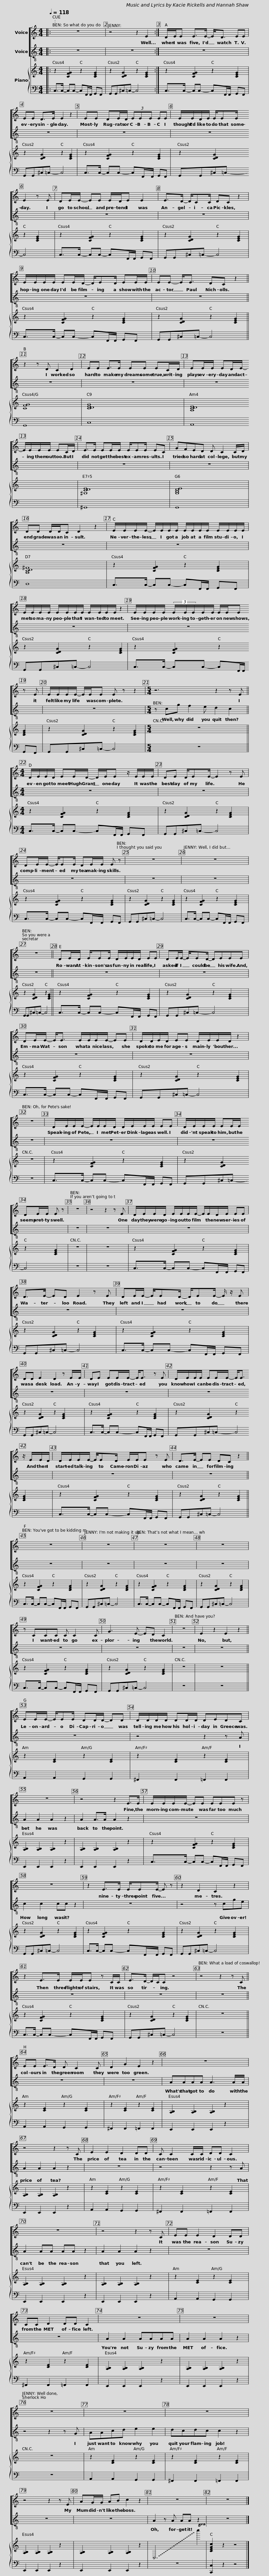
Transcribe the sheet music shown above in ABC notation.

X:1
%%score [ 1 2 ] { 3 | 4 }
L:1/8
Q:1/4=118
M:4/4
I:linebreak $
K:C
V:1 treble
V:2 treble-8
V:3 treble
V:4 bass
V:1
|: z8 | z4 z2 E2 :| D/E/E E>E- E<D EE | EE D>E E2 z2 |$ EE DE/D/ (3EEE EE | %5
 E/E/D/E/ E/EE/ E2 z E | DE/E/- EE E/D/E E2 |$ E>D- D/CC/ DC z2 | E/E/E/E/ EE/D/- D/ED/ EE/E/ | EE- E<E DC z2 ||$ %10
 z2 z D C2 D2 | EE E>E EE EC/D/ | EE/E/ ED/E/- E/E/E/E/ EC/D/ |$ E>E EE/E/ E/EE/ EC | GFED D C2 C/D/ | %15
 DD D/D/C D2 z2 |$ E/E/E/E/- E/E/E/E/ E/E/E/E/ E/E/E/E/ | E/E/E/E/ E/E/E/E/ E/E/E/E/ z2 |$ E/E/E/E/ (3E/E/E/E/E/ E/E/E z E | E/E/E/E/- E/E/E E z z2 |$ %20
[M:5/4] z6 z2 z E ||[M:4/4] D/E/E/D/ EE/D/- D/E/E z/ E/E/E/ |$ DE D/EE/- E2 z E | DE/E/- E/EE/ DE/E/ E z | z8 | %25
 z8 |$ z8 || DE/D/ E/EE/ D/E/E/D/ EE | DE/E/- E/ED/- DEEE |$ DE/E/- E<E E/E/E/E/- EE | %30
 D/D/E/D/ EE D/E/E/D/ z2 | z8 |$ D/E/E/E/- E/E/E/D/ D/E/E/E/ EE | D/E/E/E/ EE/E/ DE/E/ E z | z8 |$ %35
 z4 z2 z E | D/E/E/D/ E/E/E/E/- E/E/D/E/ EE | D>E- ED E2 z E |$ DE/E/- E/ED/- D/EE/- E/ z/ E | DD E2 D2 z E/E/ | %40
 DE EE/E/- E<E z E |$ D/E/E/E/ EE/E/- E<E z/ E/E/D/ | D/E/E/E/- E/ED/ E/E/E z E | D>E- EE DC z2 ||$ z8 | %45
 z8 | z8 | z8 | z CCC C C2 C |$ G3 E- ED C2 | %50
 z8 | E2 z2 E2 z2 || EE/E/- E/EE/ DD/D/- DD |$ D/D/D/D/ DD/D/ DEDC | z8 | %55
 z4 z2 E>E |$ E/E/E/E/- EE EEE z | z8 | z2 E>E E/EE/- E z |$ z2 D2 C2 z2 | %60
 z2 E>E E/E/E z C/C/ | E>D- D/C/C z4 | z4 z2 z C ||$ EE E>D D C2 C | D2 G2 E2 z2 | %65
 z8 | z4 z2 z C |$ E2 E2 D2 DD | C C2 C/C/ DD C2 | z8 | %70
 z4 z2 z C | EE E2 D2 DD |$ CC D2 DD C2 | z8 | z8 | %75
 z8 |$ z8 | z8 | z4 z2 z E | AG/G/ AB c2 z2 |$ %80
 z8 | z8 |] %82
V:2
|: z8 | z8 :| z8 | z8 |$ z8 | %5
 z8 | z8 |$ z8 | z8 | z8 ||$ %10
 z8 | z8 | z8 |$ z8 | z8 | %15
 z8 |$ z8 | z8 |$ z8 | z8 |$ %20
[M:5/4] z cg f2 e d2 c2 ||[M:4/4] z8 |$ z8 | z8 | z8 | %25
 z8 |$ z8 || z8 | z8 |$ z8 | %30
 z8 | z8 |$ z8 | z8 | z8 |$ %35
 z8 | z8 | z8 |$ z8 | z8 | %40
 z8 |$ z8 | z8 | z8 ||$ z8 | %45
 z8 | z8 | z8 | z8 |$ z8 | %50
 z8 | z8 || z8 |$ z4 z2 z A | A2 A2 A2 z2 | %55
 A2 A>A A2 z2 |$ z8 | c2 c2 cc z2 | z8 |$ z4 z cge | %60
 z8 | z8 | z8 ||$ z8 | z8 | %65
 AAAA A3 A/A/ | A2 A2 A2 z2 |$ z8 | z4 z2 z A | A2 AA AA z2 | %70
 A2 A2 A2 z2 | z8 |$ z8 | A2 A2 AAAA | A2 A2 A2 z2 | %75
 z4 z2 z G |$ AAcd e2 e2 | dcdc c2 z2 | z8 | z8 |$ %80
 A2 z A AA z2 | z8 |] %82
V:3
|: z2 [CFG]2 z2 [CEG]2 | z2 [CDG]2 z2 [CEG]2 :| z2 [CFG]2 z2 [CEG]2 | z2 [CDG]2 z2 [CEG]2 |$ z2 [CFG]2 z2 [CEG]2 | %5
 z2 [CDG]2 z2 [CEG]2 | z2 [CFG]2 z2 [CEG]2 |$ z2 [CDG]2 z2 [CEG]2 | z2 [CFG]2 z2 [CEG]2 | z2 [CDG]2 z2 [CEG]2 ||$ %10
 [CFG]8 | [CDEG]8 | [A,CDE]8 |$ [^G,CDE]8 | [G,B,DE]8 | %15
 [A,CD^F]8 |$ z2 [CFG]2 z2 [CEG]2 | z2 [CDG]2 z2 [CEG]2 |$ z2 [CFG]2 z2 [CEG]2 | z2 [CDG]2 z2 [CEG]2 |$ %20
[M:5/4] z10 ||[M:4/4] z2 [CFG]2 z2 [CEG]2 |$ z2 [CDG]2 z2 [CEG]2 | z2 [CFG]2 z2 [CEG]2 | z2 [CDG]2 z2 [CEG]2 | %25
 z2 [CFG]2 z2 [CEG]2 |$ z2 [CDG]2 z2 [CEG]2 || z2 [CFG]2 z2 [CEG]2 | z2 [CDG]2 z2 [CEG]2 |$ z2 [CFG]2 z2 [CEG]2 | %30
 z2 [CDG]2 z2 [CEG]2 | z8 |$ z2 [CFG]2 z2 [CEG]2 | z2 [CDG]2 z2 [CEG]2 | z8 |$ %35
 z8 | z2 [CFG]2 z2 [CEG]2 | z2 [CDG]2 z2 [CEG]2 |$ z2 [CFG]2 z2 [CEG]2 | z2 [CDG]2 z2 [CEG]2 | %40
 z2 [CFG]2 z2 [CEG]2 |$ z2 [CDG]2 z2 [CEG]2 | z2 [CFG]2 z2 [CEG]2 | z2 [CDG]2 z2 [CEG]2 ||$ z2 [CFG]2 z2 [CEG]2 | %45
 z2 [CDG]2 z2 [CEG]2 | z2 [CFG]2 z2 [CEG]2 | z2 [CDG]2 z2 [CEG]2 | z2 [CFG]2 z2 [CEG]2 |$ z2 [CDG]2 z2 [CEG]2 | %50
 z8 | z8 || z2 [CE]2 z2 [CE]2 |$ z2 [CE]2 z2 [CE]2 | [A,B,]2 [A,B,]2 [A,B,]2 z2 | %55
 [A,B,]2 [A,B,]2 [A,B,]2 z2 |$ z2 [CFG]2 z2 [CEG]2 | z2 [CDG]2 z2 [CEG]2 | z2 [CFG]2 z2 [CEG]2 |$ z2 [CDG]2 z2 [CEG]2 | %60
 z2 [CFG]2 z2 [CEG]2 | z2 [CDG]2 z2 [CEG]2 | z8 ||$ z2 [CE]2 z2 [CE]2 | z2 [CE]2 z2 [CE]2 | %65
 [A,B,]2 [A,B,]2 [A,B,]2 z2 | [A,B,]2 [A,B,]2 [A,B,]2 z2 |$ z2 [CE]2 z2 [CE]2 | z2 [CE]2 z2 [CE]2 | [A,B,]2 [A,B,]2 [A,B,]2 z2 | %70
 [A,B,]2 [A,B,]2 [A,B,]2 z2 | z2 [CE]2 z2 [CE]2 |$ z2 [CE]2 z2 [CE]2 | [A,B,]2 [A,B,]2 [A,B,]2 z2 | [A,B,]2 [A,B,]2 [A,B,]2 z2 | %75
 z8 |$ z2 [CE]2 z2 [CE]2 | z2 [CE]2 z2 [CE]2 | [A,B,]2 [A,B,]2 [A,B,]2 z2 | [A,B,]2 [A,B,]2 [A,B,]2 z2 |$ %80
 !~(!C,6!8va(! !~)!c''2!8va)! | [CEGc]2 z2 z4 |] %82
V:4
|: C,>C,- C,C,- C,F,,/F,,/ G,,F,, | G,,G,,^C,=C,- C,4 :| C,>C,- C,C,- C,F,,/F,,/ G,,F,, | G,,G,,^C,=C,- C,4 |$ C,>C,- C,C,- C,F,,/F,,/ G,,F,, | %5
 G,,G,,^C,=C,- C,4 | C,>C,- C,C,- C,F,,/F,,/ G,,F,, |$ G,,G,,^C,=C,- C,4 | C,>C,- C,C,- C,F,,/F,,/ G,,F,, | G,,G,,^C,=C,- C,4 ||$ %10
 G,,8 | C,8 | A,,8 |$ ^G,,8 | G,,8 | %15
 D,8 |$ C,>C,- C,C,- C,F,,/F,,/ G,,F,, | G,,G,,^C,=C,- C,4 |$ C,>C,- C,C,- C,F,,/F,,/ G,,F,, | G,,G,,^C,=C,- C,4 |$ %20
[M:5/4] z10 ||[M:4/4] C,>C,- C,C,- C,F,,/F,,/ G,,F,, |$ G,,G,,^C,=C,- C,4 | C,>C,- C,C,- C,F,,/F,,/ G,,F,, | G,,G,,^C,=C,- C,4 | %25
 C,>C,- C,C,- C,F,,/F,,/ G,,F,, |$ G,,G,,^C,=C,- C,4 || C,>C,- C,C,- C,F,,/F,,/ G,,F,, | G,,G,,^C,=C,- C,4 |$ C,>C,- C,C,- C,F,,/F,,/ G,,F,, | %30
 G,,G,,^C,=C,- C,4 | z8 |$ C,>C,- C,C,- C,F,,/F,,/ G,,F,, | G,,G,,^C,=C,- C,4 | z8 |$ %35
 z8 | C,>C,- C,C,- C,F,,/F,,/ G,,F,, | G,,G,,^C,=C,- C,4 |$ C,>C,- C,C,- C,F,,/F,,/ G,,F,, | G,,G,,^C,=C,- C,4 | %40
 C,>C,- C,C,- C,F,,/F,,/ G,,F,, |$ G,,G,,^C,=C,- C,4 | C,>C,- C,C,- C,F,,/F,,/ G,,F,, | G,,G,,^C,=C,- C,4 ||$ C,>C,- C,C,- C,F,,/F,,/ G,,F,, | %45
 G,,G,,^C,=C,- C,4 | C,>C,- C,C,- C,F,,/F,,/ G,,F,, | G,,G,,^C,=C,- C,4 | C,>C,- C,C,- C,F,,/F,,/ G,,F,, |$ G,,G,,^C,=C,- C,4 | %50
 z8 | z8 || A,,2 A,,2 G,,2 G,,2 |$ ^F,,2 F,,2 =F,,2 F,,2 | E,,2 E,,2 E,,2 z2 | %55
 E,,2 E,,2 E,,2 z2 |$ C,>C,- C,C,- C,F,,/F,,/ G,,F,, | G,,G,,^C,=C,- C,4 | C,>C,- C,C,- C,F,,/F,,/ G,,F,, |$ G,,G,,^C,=C,- C,4 | %60
 C,>C,- C,C,- C,F,,/F,,/ G,,F,, | G,,G,,^C,=C,- C,4 | z8 ||$ A,,2 A,,2 G,,2 G,,2 | ^F,,2 F,,2 =F,,2 F,,2 | %65
 E,,2 E,,2 E,,2 z2 | E,,2 E,,2 E,,2 z2 |$ A,,2 A,,2 G,,2 G,,2 | ^F,,2 F,,2 =F,,2 F,,2 | E,,2 E,,2 E,,2 z2 | %70
 E,,2 E,,2 E,,2 z2 | A,,2 A,,2 G,,2 G,,2 |$ ^F,,2 F,,2 =F,,2 F,,2 | E,,2 E,,2 E,,2 z2 | E,,2 E,,2 E,,2 z2 | %75
 z8 |$ A,,2 A,,2 G,,2 G,,2 | ^F,,2 F,,2 =F,,2 F,,2 | E,,2 E,,2 E,,2 z2 | E,,2 E,,2 E,,2 z2 |$ %80
 z8 | [C,,C,]2 z2 z4 |] %82
